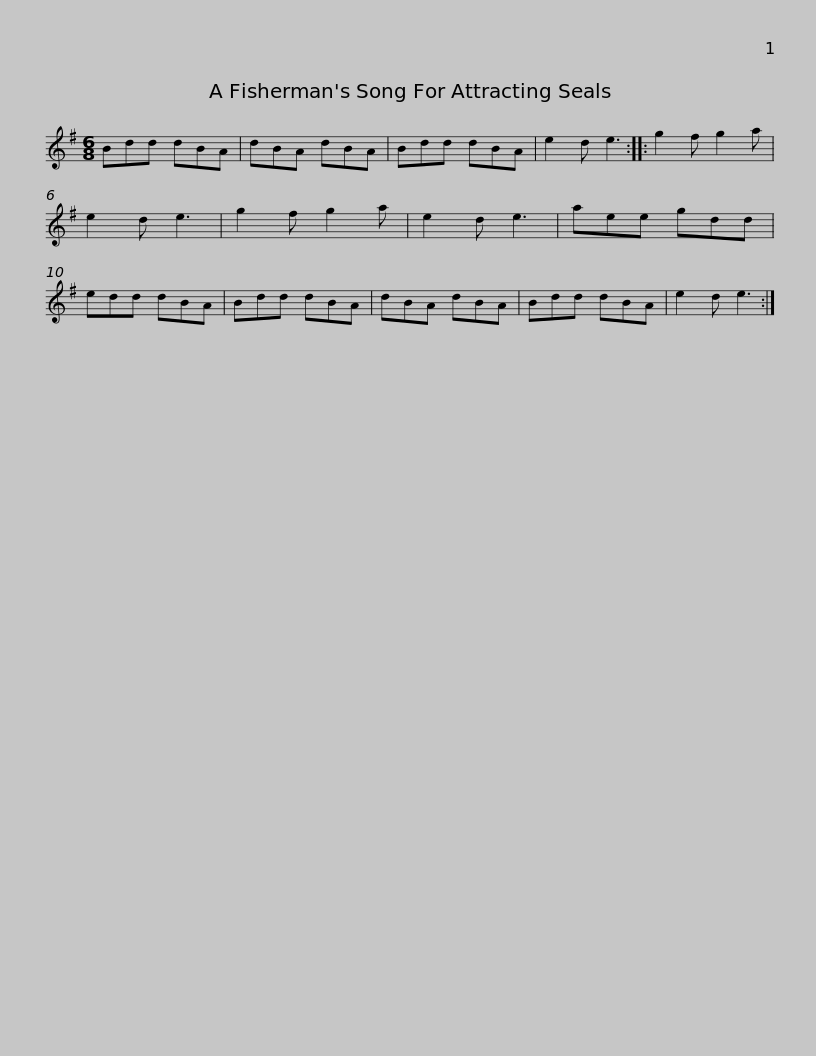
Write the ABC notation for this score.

X:1
L:1/8
M:6/8
I:linebreak $
K:Emin
V:1 treble
V:1
 Bdd dBA | dBA dBA | Bdd dBA | e2 d e3 :: g2 f g2 a | %5
 e2 d e3 | g2 f g2 a | e2 d e3 |$ aee gdd | edd dBA | %10
 Bdd dBA | dBA dBA | Bdd dBA | e2 d e3 :| %14
